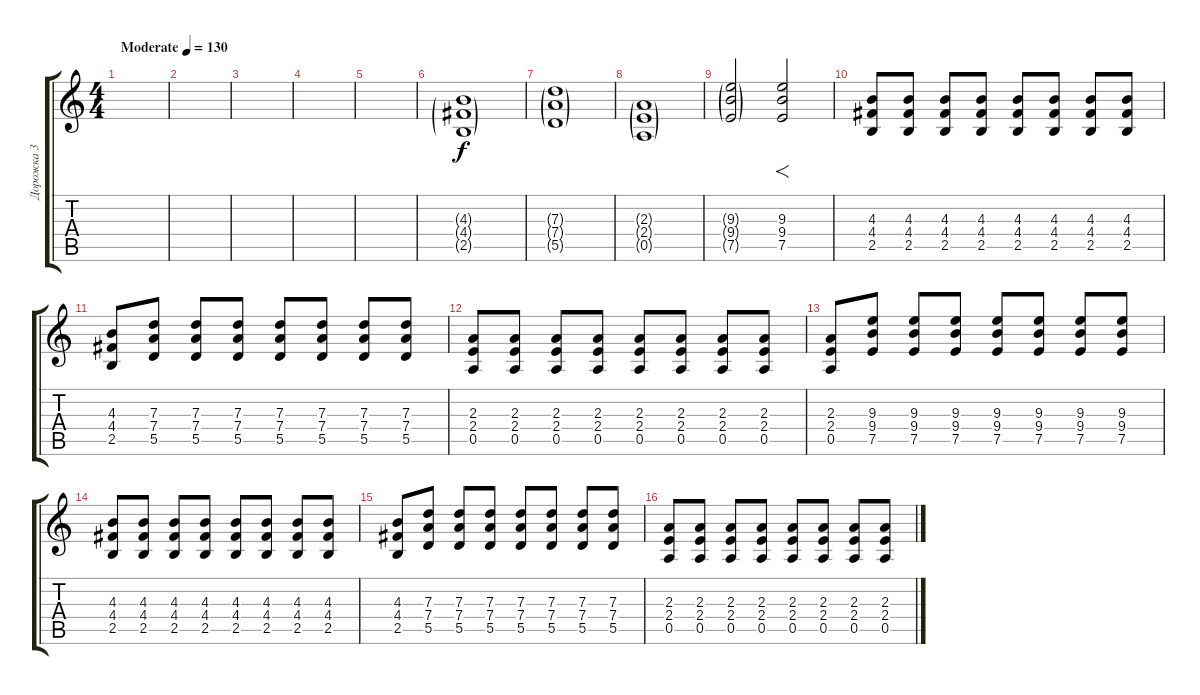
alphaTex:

\track ("Дорожка 3" "Дорожка 3") {instrument distortionguitar}
\staff {score tabs}
\tuning (E4 B3 G3 D3 A2 E2) {hide}
\ts (4 4)
\tempo (130 "Moderate")
\clef g2
\ks c
|
|
|
|
|
(4.3{g} 4.4{g} 2.5{g}).1 |
(7.3{g} 7.4{g} 5.5{g}).1 |
(2.3{g} 2.4{g} 0.5{g}).1 |
(9.3{g} 9.4{g} 7.5{g}).2 (9.3 9.4 7.5).2{f dy f} |
(4.3 4.4 2.5).8 (4.3 4.4 2.5).8 (4.3 4.4 2.5).8 (4.3 4.4 2.5).8 (4.3 4.4 2.5).8 (4.3 4.4 2.5).8 (4.3 4.4 2.5).8 (4.3 4.4 2.5).8 |
(4.3 4.4 2.5).8 (7.3 7.4 5.5).8 (7.3 7.4 5.5).8 (7.3 7.4 5.5).8 (7.3 7.4 5.5).8 (7.3 7.4 5.5).8 (7.3 7.4 5.5).8 (7.3 7.4 5.5).8 |
(2.3 2.4 0.5).8 (2.3 2.4 0.5).8 (2.3 2.4 0.5).8 (2.3 2.4 0.5).8 (2.3 2.4 0.5).8 (2.3 2.4 0.5).8 (2.3 2.4 0.5).8 (2.3 2.4 0.5).8 |
(2.3 2.4 0.5).8 (9.3 9.4 7.5).8 (9.3 9.4 7.5).8 (9.3 9.4 7.5).8 (9.3 9.4 7.5).8 (9.3 9.4 7.5).8 (9.3 9.4 7.5).8 (9.3 9.4 7.5).8 |
(4.3 4.4 2.5).8 (4.3 4.4 2.5).8 (4.3 4.4 2.5).8 (4.3 4.4 2.5).8 (4.3 4.4 2.5).8 (4.3 4.4 2.5).8 (4.3 4.4 2.5).8 (4.3 4.4 2.5).8 |
(4.3 4.4 2.5).8 (7.3 7.4 5.5).8 (7.3 7.4 5.5).8 (7.3 7.4 5.5).8 (7.3 7.4 5.5).8 (7.3 7.4 5.5).8 (7.3 7.4 5.5).8 (7.3 7.4 5.5).8 |
(2.3 2.4 0.5).8 (2.3 2.4 0.5).8 (2.3 2.4 0.5).8 (2.3 2.4 0.5).8 (2.3 2.4 0.5).8 (2.3 2.4 0.5).8 (2.3 2.4 0.5).8 (2.3 2.4 0.5).8
